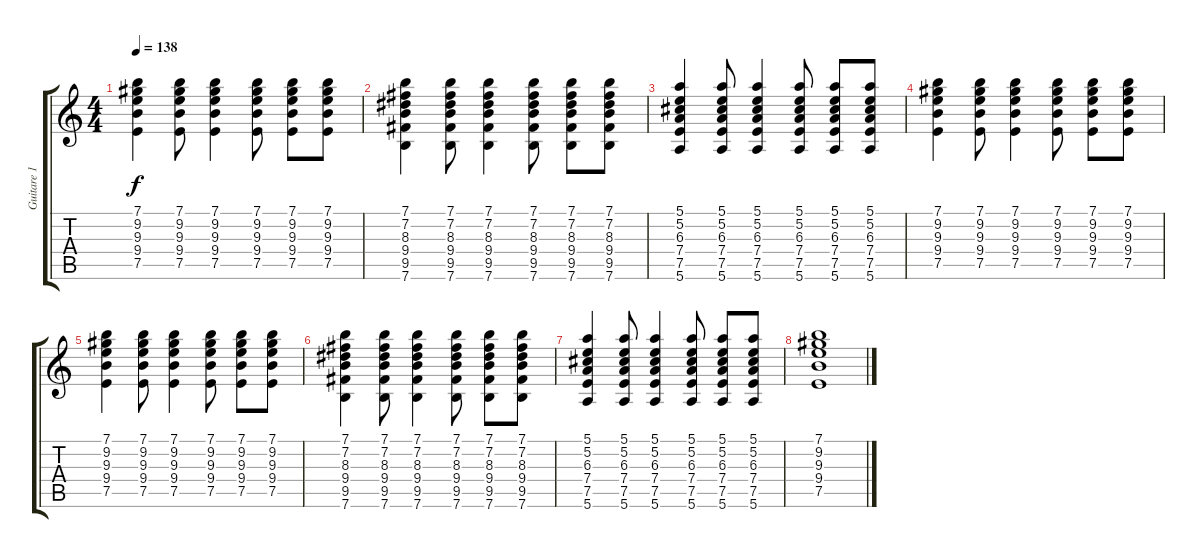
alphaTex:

\track ("Guitare 1" "Guitare 1") {instrument electricguitarclean}
\staff {score tabs}
\tuning (E4 B3 G3 D3 A2 E2) {hide}
\ts (4 4)
\tempo 138
\clef g2
\ks c
(7.1 9.2 9.3 9.4 7.5).4{dy f} (7.1 9.2 9.3 9.4 7.5).8 (7.1 9.2 9.3 9.4 7.5).4 (7.1 9.2 9.3 9.4 7.5).8 (7.1 9.2 9.3 9.4 7.5).8 (7.1 9.2 9.3 9.4 7.5).8 |
(7.1 7.2 8.3 9.4 9.5 7.6).4 (7.1 7.2 8.3 9.4 9.5 7.6).8 (7.1 7.2 8.3 9.4 9.5 7.6).4 (7.1 7.2 8.3 9.4 9.5 7.6).8 (7.1 7.2 8.3 9.4 9.5 7.6).8 (7.1 7.2 8.3 9.4 9.5 7.6).8 |
(5.1 5.2 6.3 7.4 7.5 5.6).4 (5.1 5.2 6.3 7.4 7.5 5.6).8 (5.1 5.2 6.3 7.4 7.5 5.6).4 (5.1 5.2 6.3 7.4 7.5 5.6).8 (5.1 5.2 6.3 7.4 7.5 5.6).8 (5.1 5.2 6.3 7.4 7.5 5.6).8 |
(7.1 9.2 9.3 9.4 7.5).4 (7.1 9.2 9.3 9.4 7.5).8 (7.1 9.2 9.3 9.4 7.5).4 (7.1 9.2 9.3 9.4 7.5).8 (7.1 9.2 9.3 9.4 7.5).8 (7.1 9.2 9.3 9.4 7.5).8 |
(7.1 9.2 9.3 9.4 7.5).4 (7.1 9.2 9.3 9.4 7.5).8 (7.1 9.2 9.3 9.4 7.5).4 (7.1 9.2 9.3 9.4 7.5).8 (7.1 9.2 9.3 9.4 7.5).8 (7.1 9.2 9.3 9.4 7.5).8 |
(7.1 7.2 8.3 9.4 9.5 7.6).4 (7.1 7.2 8.3 9.4 9.5 7.6).8 (7.1 7.2 8.3 9.4 9.5 7.6).4 (7.1 7.2 8.3 9.4 9.5 7.6).8 (7.1 7.2 8.3 9.4 9.5 7.6).8 (7.1 7.2 8.3 9.4 9.5 7.6).8 |
(5.1 5.2 6.3 7.4 7.5 5.6).4 (5.1 5.2 6.3 7.4 7.5 5.6).8 (5.1 5.2 6.3 7.4 7.5 5.6).4 (5.1 5.2 6.3 7.4 7.5 5.6).8 (5.1 5.2 6.3 7.4 7.5 5.6).8 (5.1 5.2 6.3 7.4 7.5 5.6).8 |
(7.1 9.2 9.3 9.4 7.5).1
